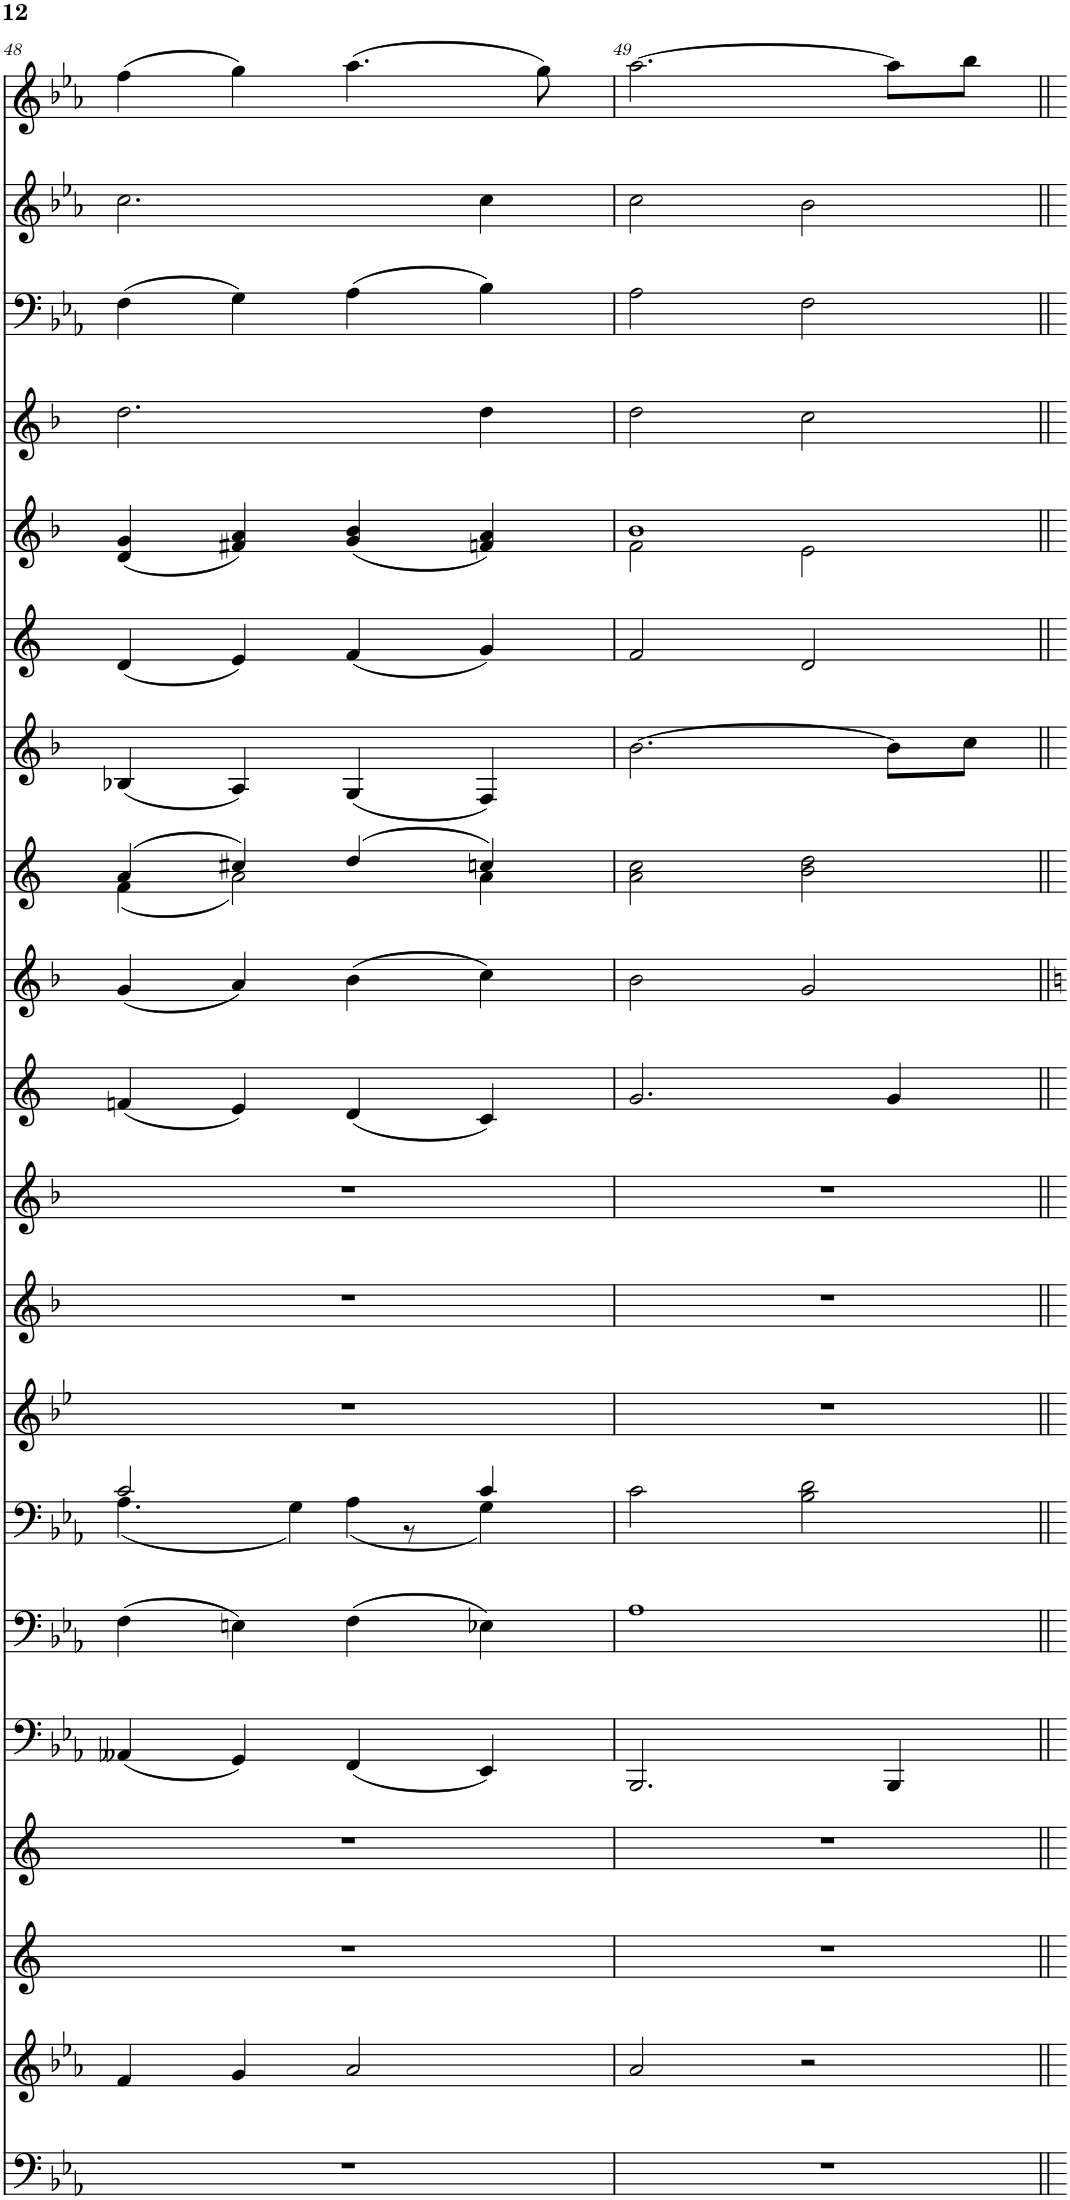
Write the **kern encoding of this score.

**kern	**kern	**kern	**kern	**kern	**kern	**kern	**kern	**kern	**kern	**kern	**kern	**kern	**kern	**kern	**kern	**kern	**kern	**kern	**kern
*part20	*part19	*part18	*part17	*part16	*part15	*part14	*part13	*part12	*part11	*part10	*part9	*part8	*part7	*part6	*part5	*part4	*part3	*part2	*part1
*staff20	*staff19	*staff18	*staff17	*staff16	*staff15	*staff14	*staff13	*staff12	*staff11	*staff10	*staff9	*staff8	*staff7	*staff6	*staff5	*staff4	*staff3	*staff2	*staff1
*I"part 19	*I"part 18	*I"part 17	*I"part 16	*I"part 15	*I"part 14	*I"part 13	*I"part 12	*I"part 11	*I"part 10	*I"part 9	*I"part 8	*I"part 7	*I"part 6	*I"part 5	*I"part 4	*I"part 3	*I"part 2	*I"part 1	*I"part 0
!!LO:PB:g=z
*clefF4	*clefG2	*clefX	*clefX	*clefF4	*clefF4	*clefF4	*clefG2	*clefG2	*clefG2	*clefG2	*clefG2	*clefG2	*clefG2	*clefG2	*clefG2	*clefG2	*clefF4	*clefG2	*clefG2
*	*	*Trd-2c-3	*Trd-2c-3	*	*	*	*Trd-3c-5	*Trd1c2	*Trd1c2	*Trd-2c-3	*Trd1c2	*Trd-2c-3	*Trd1c2	*Trd-2c-3	*Trd1c2	*Trd1c2	*	*	*
*k[b-e-a-]	*k[b-e-a-]	*k[]	*k[]	*k[b-e-a-]	*k[b-e-a-]	*k[b-e-a-]	*k[b-e-]	*k[b-]	*k[b-]	*k[]	*k[b-]	*k[]	*k[b-]	*k[]	*k[b-]	*k[b-]	*k[b-e-a-]	*k[b-e-a-]	*k[b-e-a-]
*M4/4	*M4/4	*M4/4	*M4/4	*M4/4	*M4/4	*M4/4	*M4/4	*M4/4	*M4/4	*M4/4	*M4/4	*M4/4	*M4/4	*M4/4	*M4/4	*M4/4	*M4/4	*M4/4	*M4/4
=48	=48	=48	=48	=48	=48	=48	=48	=48	=48	=48	=48	=48	=48	=48	=48	=48	=48	=48	=48
*	*	*	*	*	*	*^	*	*	*	*	*	*^	*	*	*	*	*	*	*
1r	4f/	1r	1r	(4AA--X/	(4F\	2c/	(4.A-\	1r	1r	1r	(4fn/	(4g/	(4a/	(4f\	(4B-X/	(4d/	(4d/ 4g/	2.dd\	(4F\	2.cc\	(4ff\
.	4g/	.	.	4GG/)	4En\)	.	.	.	.	.	4e/)	4a/)	4cc#X/)	2a\)	4A/)	4e/)	4f#X/ 4a/)	.	4G\)	.	4gg\)
.	.	.	.	.	.	.	4G\)	.	.	.	.	.	.	.	.	.	.	.	.	.	.
.	2a-/	.	.	(4FF/	(4F\	(4A-\	.	.	.	.	(4d/	(4b-\	(4dd/	.	(4G/	(4f/	(4g/ 4b-/	.	(4A-\	.	(4.aa-\
.	.	.	.	.	.	.	8r	.	.	.	.	.	.	.	.	.	.	.	.	.	.
.	.	.	.	4EE-/)	4E-X\)	4c/	4G\)	.	.	.	4c/)	4cc\)	4ccn/)	4a\	4F/)	4g/)	4fn/ 4a/)	4dd\	4B-\)	4cc\	.
.	.	.	.	.	.	.	.	.	.	.	.	.	.	.	.	.	.	.	.	.	8gg\)
*	*	*	*	*	*	*v	*v	*	*	*	*	*	*v	*v	*	*	*	*	*	*	*
=49	=49	=49	=49	=49	=49	=49	=49	=49	=49	=49	=49	=49	=49	=49	=49	=49	=49	=49	=49
*	*	*	*	*	*	*	*	*	*	*	*	*	*	*	*^	*	*	*	*
1r	2a-/	1r	1r	2.BBB-/	1A-	2c\	1r	1r	1r	2.g/	2b-\	2a\ 2cc\	[2.b-\	2f/	1b-	2f\	2dd\	2A-\	2cc\	[2.aa-\
.	2r	.	.	.	.	2B-\ 2d\	.	.	.	.	2g/	2b\ 2dd\	.	2d/	.	2e\	2cc\	2F\	2b-\	.
.	.	.	.	4BBB-/	.	.	.	.	.	4g/	.	.	8b-\L]	.	.	.	.	.	.	8aa-\L]
.	.	.	.	.	.	.	.	.	.	.	.	.	8cc\J	.	.	.	.	.	.	8bb-\J
*	*	*	*	*	*	*	*	*	*	*	*	*	*	*	*v	*v	*	*	*	*
=||	=||	=||	=||	=||	=||	=||	=||	=||	=||	=||	=||	=||	=||	=||	=||	=||	=||	=||	=||
*-	*-	*-	*-	*-	*-	*-	*-	*-	*-	*-	*-	*-	*-	*-	*-	*-	*-	*-	*-
